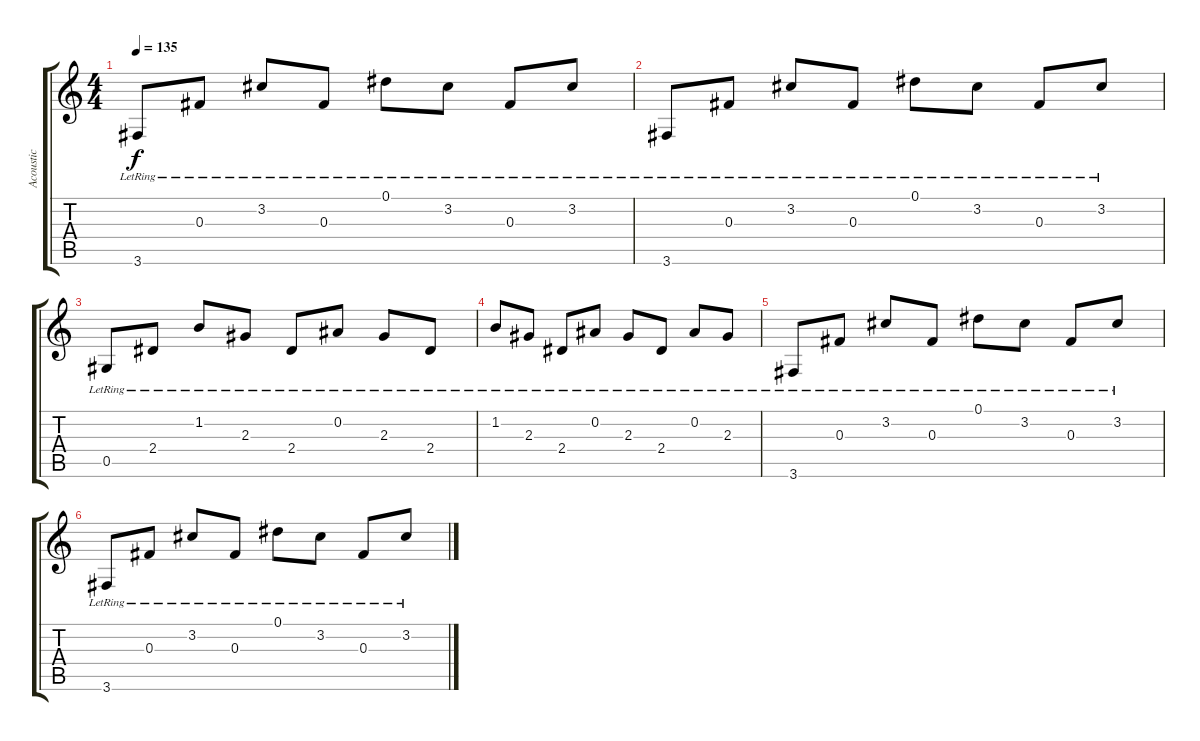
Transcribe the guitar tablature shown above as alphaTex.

\track ("Acoustic" "Acoustic") {instrument acousticguitarsteel}
\staff {score tabs}
\tuning (Eb4 Bb3 Gb3 Db3 Ab2 Eb2) {hide}
\ts (4 4)
\tempo 135
\clef g2
\ks c
3.6{lr}.8{dy f} 0.3{lr}.8 3.2{lr}.8 0.3{lr}.8 0.1{lr}.8 3.2{lr}.8 0.3{lr}.8 3.2{lr}.8 |
3.6{lr}.8 0.3{lr}.8 3.2{lr}.8 0.3{lr}.8 0.1{lr}.8 3.2{lr}.8 0.3{lr}.8 3.2{lr}.8 |
0.5{lr}.8 2.4{lr}.8 1.2{lr}.8 2.3{lr}.8 2.4{lr}.8 0.2{lr}.8 2.3{lr}.8 2.4{lr}.8 |
1.2{lr}.8 2.3{lr}.8 2.4{lr}.8 0.2{lr}.8 2.3{lr}.8 2.4{lr}.8 0.2{lr}.8 2.3{lr}.8 |
3.6{lr}.8 0.3{lr}.8 3.2{lr}.8 0.3{lr}.8 0.1{lr}.8 3.2{lr}.8 0.3{lr}.8 3.2{lr}.8 |
3.6{lr}.8 0.3{lr}.8 3.2{lr}.8 0.3{lr}.8 0.1{lr}.8 3.2{lr}.8 0.3{lr}.8 3.2{lr}.8
